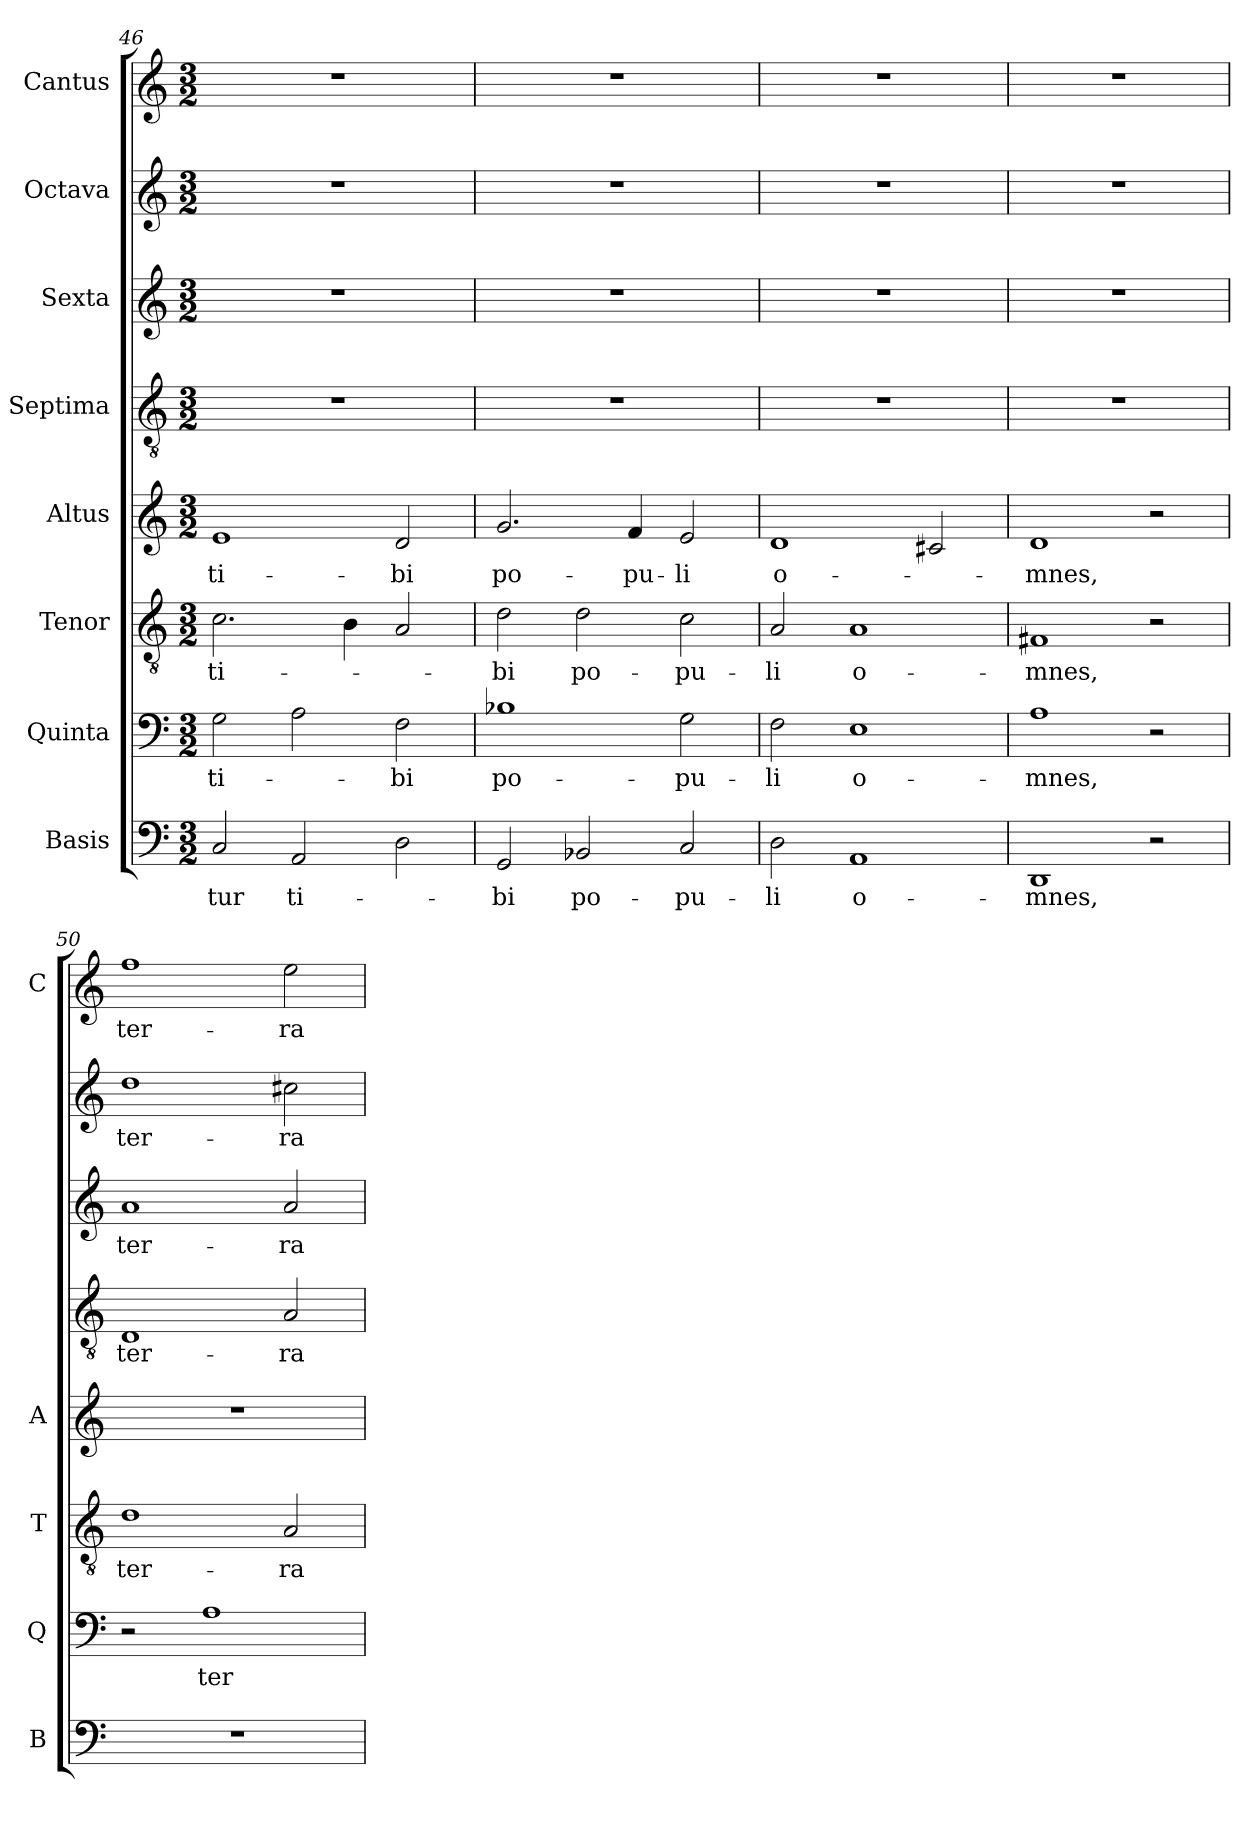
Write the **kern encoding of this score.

**kern	**text	**kern	**text	**kern	**text	**kern	**text	**kern	**text	**kern	**text	**kern	**text	**kern	**text
*part8	*part8	*part7	*part7	*part6	*part6	*part5	*part5	*part4	*part4	*part3	*part3	*part2	*part2	*part1	*part1
*staff8	*staff8	*staff7	*staff7	*staff6	*staff6	*staff5	*staff5	*staff4	*staff4	*staff3	*staff3	*staff2	*staff2	*staff1	*staff1
*I"Basis	*	*I"Quinta	*	*I"Tenor	*	*I"Altus	*	*I"Septima	*	*I"Sexta	*	*I"Octava	*	*I"Cantus	*
*I'B	*	*I'Q	*	*I'T	*	*I'A	*	*	*	*	*	*	*	*I'C	*
*clefF4	*	*clefF4	*	*clefGv2	*	*clefG2	*	*clefGv2	*	*clefG2	*	*clefG2	*	*clefG2	*
*k[]	*	*k[]	*	*k[]	*	*k[]	*	*k[]	*	*k[]	*	*k[]	*	*k[]	*
*C:	*	*C:	*	*C:	*	*C:	*	*C:	*	*C:	*	*C:	*	*C:	*
*M3/2	*	*M3/2	*	*M3/2	*	*M3/2	*	*M3/2	*	*M3/2	*	*M3/2	*	*M3/2	*
=46	=46	=46	=46	=46	=46	=46	=46	=46	=46	=46	=46	=46	=46	=46	=46
!	!LO:LY:b	!	!LO:LY:b	!	!LO:LY:b	!	!LO:LY:b	!	!	!	!	!	!	!	!
2C/	-tur	2G\	ti-	2.c\	ti-	1e	ti-	1.r	.	1.r	.	1.r	.	1.r	.
!	!LO:LY:b	!	!	!	!	!	!	!	!	!	!	!	!	!	!
2AA/	ti-	2A\	.	.	.	.	.	.	.	.	.	.	.	.	.
.	.	.	.	4B\	.	.	.	.	.	.	.	.	.	.	.
!	!	!	!LO:LY:b	!	!	!	!LO:LY:b	!	!	!	!	!	!	!	!
2D\	.	2F\	-bi	2A/	.	2d/	-bi	.	.	.	.	.	.	.	.
=47	=47	=47	=47	=47	=47	=47	=47	=47	=47	=47	=47	=47	=47	=47	=47
!	!LO:LY:b	!	!LO:LY:b	!	!LO:LY:b	!	!LO:LY:b	!	!	!	!	!	!	!	!
2GG/	-bi	1B-X	po-	2d\	-bi	2.g/	po-	1.r	.	1.r	.	1.r	.	1.r	.
!	!LO:LY:b	!	!	!	!LO:LY:b	!	!	!	!	!	!	!	!	!	!
2BB-X/	po-	.	.	2d\	po-	.	.	.	.	.	.	.	.	.	.
!	!	!	!	!	!	!	!LO:LY:b	!	!	!	!	!	!	!	!
.	.	.	.	.	.	4f/	-pu-	.	.	.	.	.	.	.	.
!	!LO:LY:b	!	!LO:LY:b	!	!LO:LY:b	!	!LO:LY:b	!	!	!	!	!	!	!	!
2C/	-pu-	2G\	-pu-	2c\	-pu-	2e/	-li	.	.	.	.	.	.	.	.
=48	=48	=48	=48	=48	=48	=48	=48	=48	=48	=48	=48	=48	=48	=48	=48
!	!LO:LY:b	!	!LO:LY:b	!	!LO:LY:b	!	!LO:LY:b	!	!	!	!	!	!	!	!
2D\	-li	2F\	-li	2A/	-li	1d	o-	1.r	.	1.r	.	1.r	.	1.r	.
!	!LO:LY:b	!	!LO:LY:b	!	!LO:LY:b	!	!	!	!	!	!	!	!	!	!
1AA	o-	1E	o-	1A	o-	.	.	.	.	.	.	.	.	.	.
.	.	.	.	.	.	2c#X/	.	.	.	.	.	.	.	.	.
=49	=49	=49	=49	=49	=49	=49	=49	=49	=49	=49	=49	=49	=49	=49	=49
!	!LO:LY:b	!	!LO:LY:b	!	!LO:LY:b	!	!LO:LY:b	!	!	!	!	!	!	!	!
1DD	-mnes,	1A	-mnes,	1F#X	-mnes,	1d	-mnes,	1.r	.	1.r	.	1.r	.	1.r	.
2r	.	2r	.	2r	.	2r	.	.	.	.	.	.	.	.	.
!!LO:LB:g=z
=50	=50	=50	=50	=50	=50	=50	=50	=50	=50	=50	=50	=50	=50	=50	=50
!	!	!	!	!	!LO:LY:b	!	!	!	!LO:LY:b	!	!LO:LY:b	!	!LO:LY:b	!	!LO:LY:b
1.r	.	2r	.	1d	ter-	1.r	.	1D	ter-	1a	ter-	1dd	ter-	1ff	ter-
!	!	!	!LO:LY:b	!	!	!	!	!	!	!	!	!	!	!	!
.	.	1A	ter-	.	.	.	.	.	.	.	.	.	.	.	.
!	!	!	!	!	!LO:LY:b	!	!	!	!LO:LY:b	!	!LO:LY:b	!	!LO:LY:b	!	!LO:LY:b
.	.	.	.	2A/	-ra	.	.	2A/	-ra	2a/	-ra	2cc#X\	-ra	2ee\	-ra
=	=	=	=	=	=	=	=	=	=	=	=	=	=	=	=
*-	*-	*-	*-	*-	*-	*-	*-	*-	*-	*-	*-	*-	*-	*-	*-
